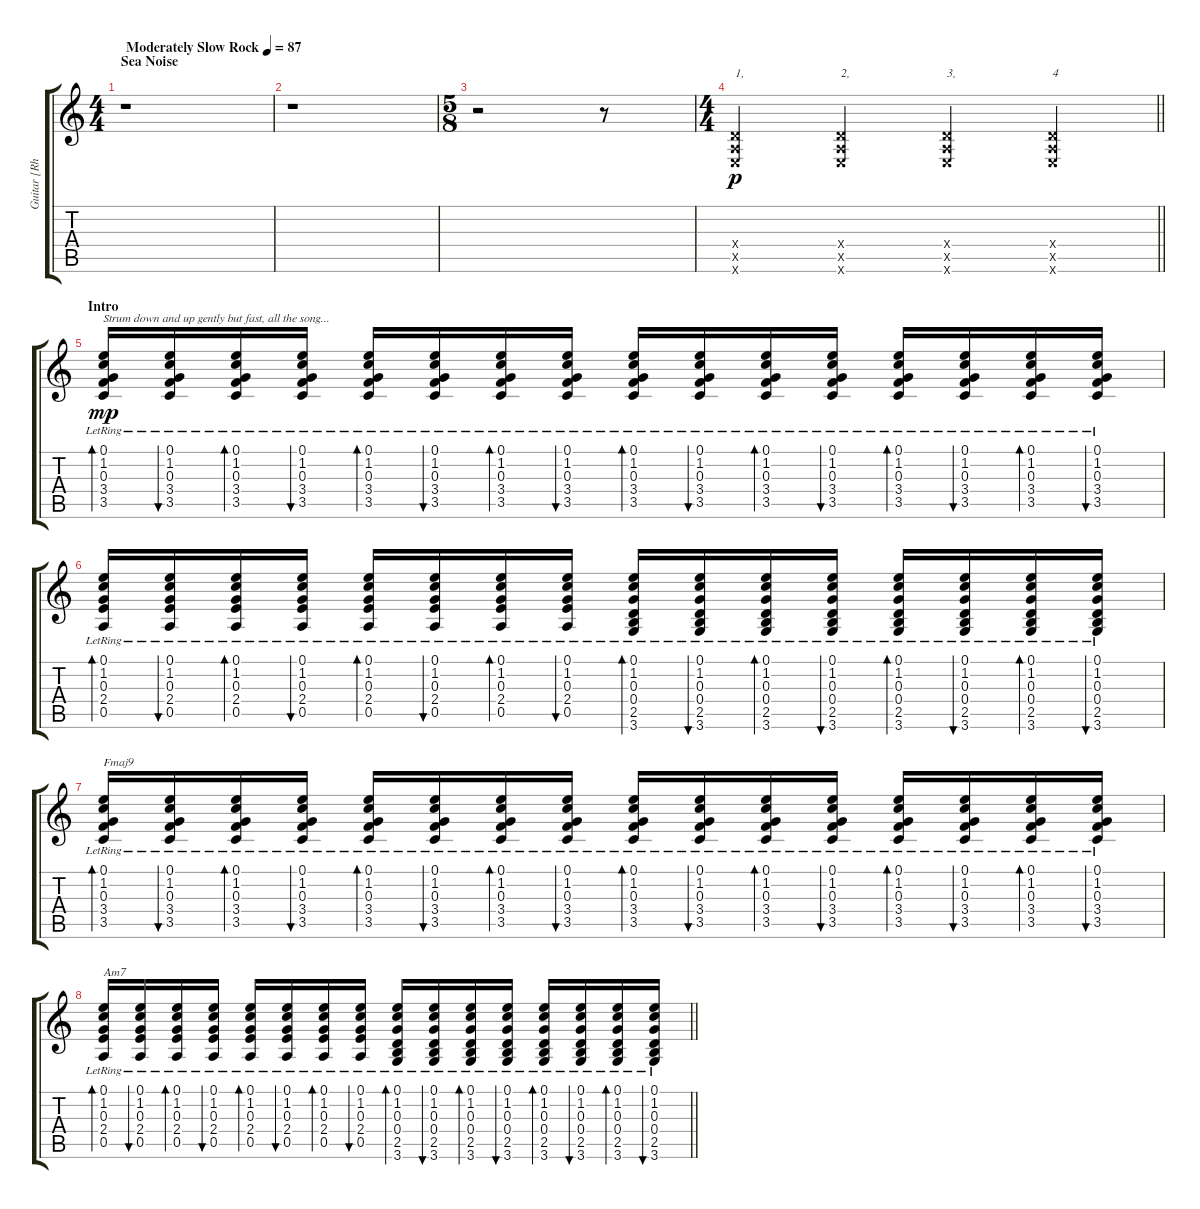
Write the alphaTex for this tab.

\track ("Guitar [Rhythm]" "Guitar [Rh") {instrument acousticguitarsteel}
\staff {score tabs}
\tuning (E4 B3 G3 D3 A2 E2) {hide}
\ts (4 4)
\section ("" "Sea Noise")
\tempo (87 "Moderately Slow Rock")
\clef g2
\ks c
r.1{dy p instrument acousticguitarsteel} |
r.1 |
\ts (5 8)
r.2 r.8 |
\ts (4 4)
\barLineRight lightlight
(0.4{x} 0.5{x} 0.6{x}).4{txt "1,"} (0.4{x} 0.5{x} 0.6{x}).4{txt "2,"} (0.4{x} 0.5{x} 0.6{x}).4{txt "3,"} (0.4{x} 0.5{x} 0.6{x}).4{txt "4"} |
\section ("" "Intro")
(0.1{lr} 1.2{lr} 0.3{lr} 3.4{lr} 3.5{lr}).16{bd 60 txt "Strum down and up gently but fast, all the song..." dy mp} (0.1{lr} 1.2{lr} 0.3{lr} 3.4{lr} 3.5{lr}).16{bu 60} (0.1{lr} 1.2{lr} 0.3{lr} 3.4{lr} 3.5{lr}).16{bd 60} (0.1{lr} 1.2{lr} 0.3{lr} 3.4{lr} 3.5{lr}).16{bu 60} (0.1{lr} 1.2{lr} 0.3{lr} 3.4{lr} 3.5{lr}).16{bd 60} (0.1{lr} 1.2{lr} 0.3{lr} 3.4{lr} 3.5{lr}).16{bu 60} (0.1{lr} 1.2{lr} 0.3{lr} 3.4{lr} 3.5{lr}).16{bd 60} (0.1{lr} 1.2{lr} 0.3{lr} 3.4{lr} 3.5{lr}).16{bu 60} (0.1{lr} 1.2{lr} 0.3{lr} 3.4{lr} 3.5{lr}).16{bd 60} (0.1{lr} 1.2{lr} 0.3{lr} 3.4{lr} 3.5{lr}).16{bu 60} (0.1{lr} 1.2{lr} 0.3{lr} 3.4{lr} 3.5{lr}).16{bd 60} (0.1{lr} 1.2{lr} 0.3{lr} 3.4{lr} 3.5{lr}).16{bu 60} (0.1{lr} 1.2{lr} 0.3{lr} 3.4{lr} 3.5{lr}).16{bd 60} (0.1{lr} 1.2{lr} 0.3{lr} 3.4{lr} 3.5{lr}).16{bu 60} (0.1{lr} 1.2{lr} 0.3{lr} 3.4{lr} 3.5{lr}).16{bd 60} (0.1{lr} 1.2{lr} 0.3{lr} 3.4{lr} 3.5{lr}).16{bu 60} |
(0.1{lr} 1.2{lr} 0.3{lr} 2.4{lr} 0.5).16{bd 60} (0.1{lr} 1.2{lr} 0.3{lr} 2.4{lr} 0.5).16{bu 60} (0.1{lr} 1.2{lr} 0.3{lr} 2.4{lr} 0.5).16{bd 60} (0.1{lr} 1.2{lr} 0.3{lr} 2.4{lr} 0.5).16{bu 60} (0.1{lr} 1.2{lr} 0.3{lr} 2.4{lr} 0.5).16{bd 60} (0.1{lr} 1.2{lr} 0.3{lr} 2.4{lr} 0.5).16{bu 60} (0.1{lr} 1.2{lr} 0.3{lr} 2.4{lr} 0.5).16{bd 60} (0.1{lr} 1.2{lr} 0.3{lr} 2.4{lr} 0.5).16{bu 60} (0.1{lr} 1.2{lr} 0.3{lr} 0.4{lr} 2.5 3.6).16{bd 60} (0.1{lr} 1.2{lr} 0.3{lr} 0.4{lr} 2.5 3.6).16{bu 60} (0.1{lr} 1.2{lr} 0.3{lr} 0.4{lr} 2.5 3.6).16{bd 60} (0.1{lr} 1.2{lr} 0.3{lr} 0.4{lr} 2.5 3.6).16{bu 60} (0.1{lr} 1.2{lr} 0.3{lr} 0.4{lr} 2.5 3.6).16{bd 60} (0.1{lr} 1.2{lr} 0.3{lr} 0.4{lr} 2.5 3.6).16{bu 60} (0.1{lr} 1.2{lr} 0.3{lr} 0.4{lr} 2.5 3.6).16{bd 60} (0.1{lr} 1.2{lr} 0.3{lr} 0.4{lr} 2.5 3.6).16{bu 60} |
(0.1{lr} 1.2{lr} 0.3{lr} 3.4{lr} 3.5{lr}).16{bd 60 txt "Fmaj9"} (0.1{lr} 1.2{lr} 0.3{lr} 3.4{lr} 3.5{lr}).16{bu 60} (0.1{lr} 1.2{lr} 0.3{lr} 3.4{lr} 3.5{lr}).16{bd 60} (0.1{lr} 1.2{lr} 0.3{lr} 3.4{lr} 3.5{lr}).16{bu 60} (0.1{lr} 1.2{lr} 0.3{lr} 3.4{lr} 3.5{lr}).16{bd 60} (0.1{lr} 1.2{lr} 0.3{lr} 3.4{lr} 3.5{lr}).16{bu 60} (0.1{lr} 1.2{lr} 0.3{lr} 3.4{lr} 3.5{lr}).16{bd 60} (0.1{lr} 1.2{lr} 0.3{lr} 3.4{lr} 3.5{lr}).16{bu 60} (0.1{lr} 1.2{lr} 0.3{lr} 3.4{lr} 3.5{lr}).16{bd 60} (0.1{lr} 1.2{lr} 0.3{lr} 3.4{lr} 3.5{lr}).16{bu 60} (0.1{lr} 1.2{lr} 0.3{lr} 3.4{lr} 3.5{lr}).16{bd 60} (0.1{lr} 1.2{lr} 0.3{lr} 3.4{lr} 3.5{lr}).16{bu 60} (0.1{lr} 1.2{lr} 0.3{lr} 3.4{lr} 3.5{lr}).16{bd 60} (0.1{lr} 1.2{lr} 0.3{lr} 3.4{lr} 3.5{lr}).16{bu 60} (0.1{lr} 1.2{lr} 0.3{lr} 3.4{lr} 3.5{lr}).16{bd 60} (0.1{lr} 1.2{lr} 0.3{lr} 3.4{lr} 3.5{lr}).16{bu 60} |
\barLineRight lightlight
(0.1{lr} 1.2{lr} 0.3{lr} 2.4{lr} 0.5).16{bd 60 txt "Am7"} (0.1{lr} 1.2{lr} 0.3{lr} 2.4{lr} 0.5).16{bu 60} (0.1{lr} 1.2{lr} 0.3{lr} 2.4{lr} 0.5).16{bd 60} (0.1{lr} 1.2{lr} 0.3{lr} 2.4{lr} 0.5).16{bu 60} (0.1{lr} 1.2{lr} 0.3{lr} 2.4{lr} 0.5).16{bd 60} (0.1{lr} 1.2{lr} 0.3{lr} 2.4{lr} 0.5).16{bu 60} (0.1{lr} 1.2{lr} 0.3{lr} 2.4{lr} 0.5).16{bd 60} (0.1{lr} 1.2{lr} 0.3{lr} 2.4{lr} 0.5).16{bu 60} (0.1{lr} 1.2{lr} 0.3{lr} 0.4{lr} 2.5 3.6).16{bd 60} (0.1{lr} 1.2{lr} 0.3{lr} 0.4{lr} 2.5 3.6).16{bu 60} (0.1{lr} 1.2{lr} 0.3{lr} 0.4{lr} 2.5 3.6).16{bd 60} (0.1{lr} 1.2{lr} 0.3{lr} 0.4{lr} 2.5 3.6).16{bu 60} (0.1{lr} 1.2{lr} 0.3{lr} 0.4{lr} 2.5 3.6).16{bd 60} (0.1{lr} 1.2{lr} 0.3{lr} 0.4{lr} 2.5 3.6).16{bu 60} (0.1{lr} 1.2{lr} 0.3{lr} 0.4{lr} 2.5 3.6).16{bd 60} (0.1{lr} 1.2{lr} 0.3{lr} 0.4{lr} 2.5 3.6).16{bu 60}
